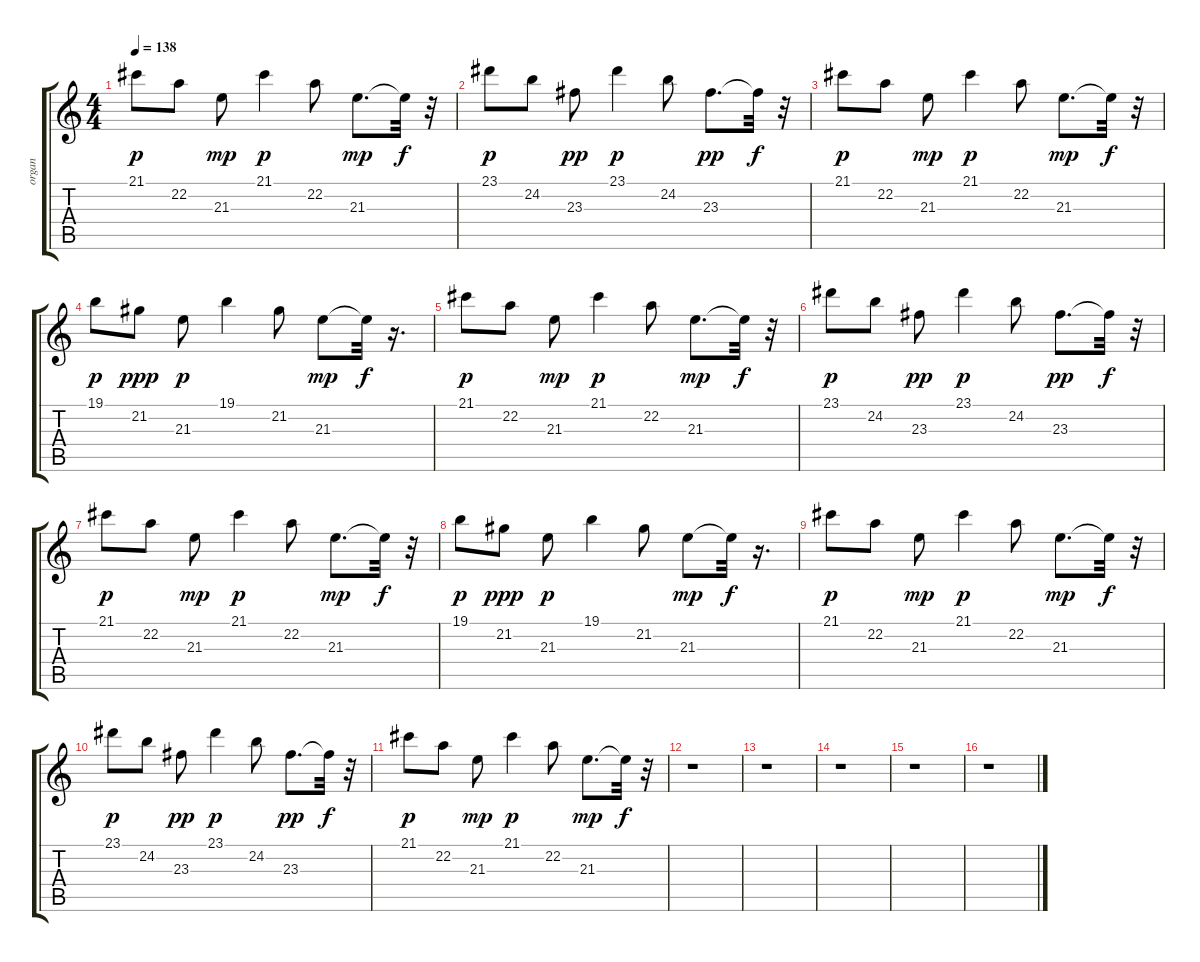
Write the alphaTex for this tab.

\track ("organ" "organ") {instrument percussiveorgan}
\staff {score tabs}
\tuning (E4 B3 G3 D3 A2 E2) {hide}
\ts (4 4)
\tempo 138
\clef g2
\ks c
21.1.8{dy p} 22.2.8 21.3.8{dy mp} 21.1.4{dy p} 22.2.8 21.3.8{d dy mp} 21.3{t}.32{dy f} r.32 |
23.1.8{dy p} 24.2.8 23.3.8{dy pp} 23.1.4{dy p} 24.2.8 23.3.8{d dy pp} 23.3{t}.32{dy f} r.32 |
21.1.8{dy p} 22.2.8 21.3.8{dy mp} 21.1.4{dy p} 22.2.8 21.3.8{d dy mp} 21.3{t}.32{dy f} r.32 |
19.1.8{dy p} 21.2.8{dy ppp} 21.3.8{dy p} 19.1.4 21.2.8 21.3.8{dy mp} 21.3{t}.32{dy f} r.16{d} |
21.1.8{dy p} 22.2.8 21.3.8{dy mp} 21.1.4{dy p} 22.2.8 21.3.8{d dy mp} 21.3{t}.32{dy f} r.32 |
23.1.8{dy p} 24.2.8 23.3.8{dy pp} 23.1.4{dy p} 24.2.8 23.3.8{d dy pp} 23.3{t}.32{dy f} r.32 |
21.1.8{dy p} 22.2.8 21.3.8{dy mp} 21.1.4{dy p} 22.2.8 21.3.8{d dy mp} 21.3{t}.32{dy f} r.32 |
19.1.8{dy p} 21.2.8{dy ppp} 21.3.8{dy p} 19.1.4 21.2.8 21.3.8{dy mp} 21.3{t}.32{dy f} r.16{d} |
21.1.8{dy p} 22.2.8 21.3.8{dy mp} 21.1.4{dy p} 22.2.8 21.3.8{d dy mp} 21.3{t}.32{dy f} r.32 |
23.1.8{dy p} 24.2.8 23.3.8{dy pp} 23.1.4{dy p} 24.2.8 23.3.8{d dy pp} 23.3{t}.32{dy f} r.32 |
21.1.8{dy p} 22.2.8 21.3.8{dy mp} 21.1.4{dy p} 22.2.8 21.3.8{d dy mp} 21.3{t}.32{dy f} r.32 |
r.1 |
r.1 |
r.1 |
r.1 |
r.1
